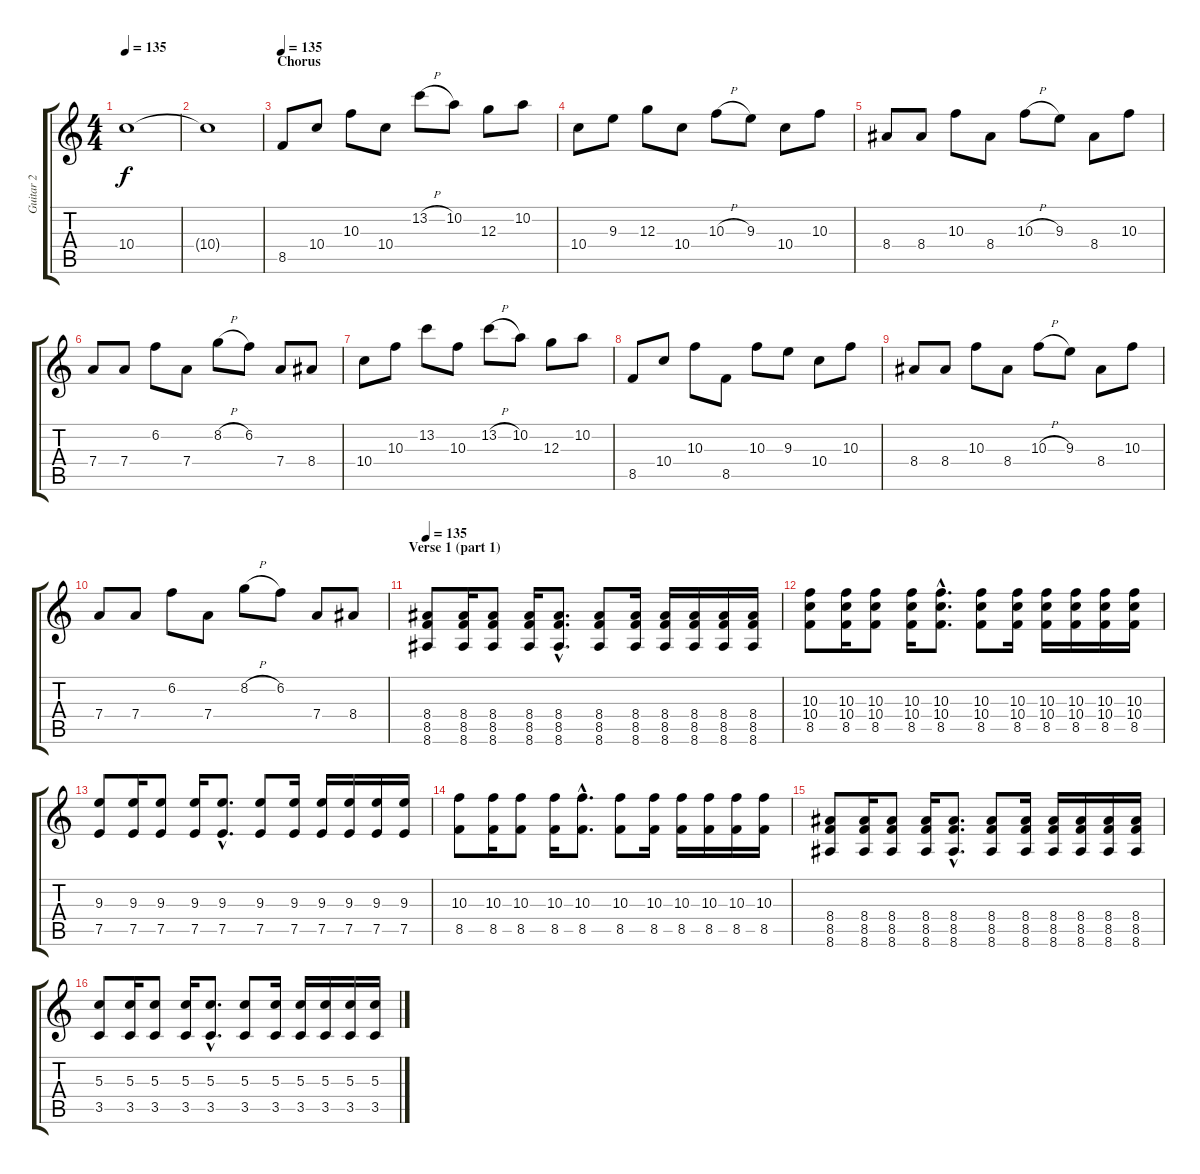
\track ("Guitar 2" "Guitar 2") {instrument distortionguitar}
\staff {score tabs}
\tuning (E4 B3 G3 D3 A2 D2) {hide}
\ts (4 4)
\tempo 135
\clef g2
\ks c
10.4.1{dy f} |
10.4{t}.1 |
\section ("" "Chorus")
\tempo 135
8.5.8 10.4.8 10.3.8 10.4.8 13.2{h}.8 10.2.8 12.3.8 10.2.8 |
10.4.8 9.3.8 12.3.8 10.4.8 10.3{h}.8 9.3.8 10.4.8 10.3.8 |
8.4.8 8.4.8 10.3.8 8.4.8 10.3{h}.8 9.3.8 8.4.8 10.3.8 |
7.4.8 7.4.8 6.2.8 7.4.8 8.2{h}.8 6.2.8 7.4.8 8.4.8 |
10.4.8 10.3.8 13.2.8 10.3.8 13.2{h}.8 10.2.8 12.3.8 10.2.8 |
8.5.8 10.4.8 10.3.8 8.5.8 10.3.8 9.3.8 10.4.8 10.3.8 |
8.4.8 8.4.8 10.3.8 8.4.8 10.3{h}.8 9.3.8 8.4.8 10.3.8 |
7.4.8 7.4.8 6.2.8 7.4.8 8.2{h}.8 6.2.8 7.4.8 8.4.8 |
\section ("" "Verse 1 (part 1)")
\tempo 135
(8.4 8.5 8.6).8 (8.4 8.5 8.6).16 (8.4 8.5 8.6).8 (8.4 8.5 8.6).16 (8.4{hac} 8.5{hac} 8.6{hac}).8{d} (8.4 8.5 8.6).8 (8.4 8.5 8.6).16 (8.4 8.5 8.6).16 (8.4 8.5 8.6).16 (8.4 8.5 8.6).16 (8.4 8.5 8.6).16 |
(10.3 10.4 8.5).8 (10.3 10.4 8.5).16 (10.3 10.4 8.5).8 (10.3 10.4 8.5).16 (10.3{hac} 10.4{hac} 8.5{hac}).8{d} (10.3 10.4 8.5).8 (10.3 10.4 8.5).16 (10.3 10.4 8.5).16 (10.3 10.4 8.5).16 (10.3 10.4 8.5).16 (10.3 10.4 8.5).16 |
(9.3 7.5).8 (9.3 7.5).16 (9.3 7.5).8 (9.3 7.5).16 (9.3{hac} 7.5{hac}).8{d} (9.3 7.5).8 (9.3 7.5).16 (9.3 7.5).16 (9.3 7.5).16 (9.3 7.5).16 (9.3 7.5).16 |
(10.3 8.5).8 (10.3 8.5).16 (10.3 8.5).8 (10.3 8.5).16 (10.3{hac} 8.5{hac}).8{d} (10.3 8.5).8 (10.3 8.5).16 (10.3 8.5).16 (10.3 8.5).16 (10.3 8.5).16 (10.3 8.5).16 |
(8.4 8.5 8.6).8 (8.4 8.5 8.6).16 (8.4 8.5 8.6).8 (8.4 8.5 8.6).16 (8.4{hac} 8.5{hac} 8.6{hac}).8{d} (8.4 8.5 8.6).8 (8.4 8.5 8.6).16 (8.4 8.5 8.6).16 (8.4 8.5 8.6).16 (8.4 8.5 8.6).16 (8.4 8.5 8.6).16 |
(5.3 3.5).8 (5.3 3.5).16 (5.3 3.5).8 (5.3 3.5).16 (5.3{hac} 3.5{hac}).8{d} (5.3 3.5).8 (5.3 3.5).16 (5.3 3.5).16 (5.3 3.5).16 (5.3 3.5).16 (5.3 3.5).16
